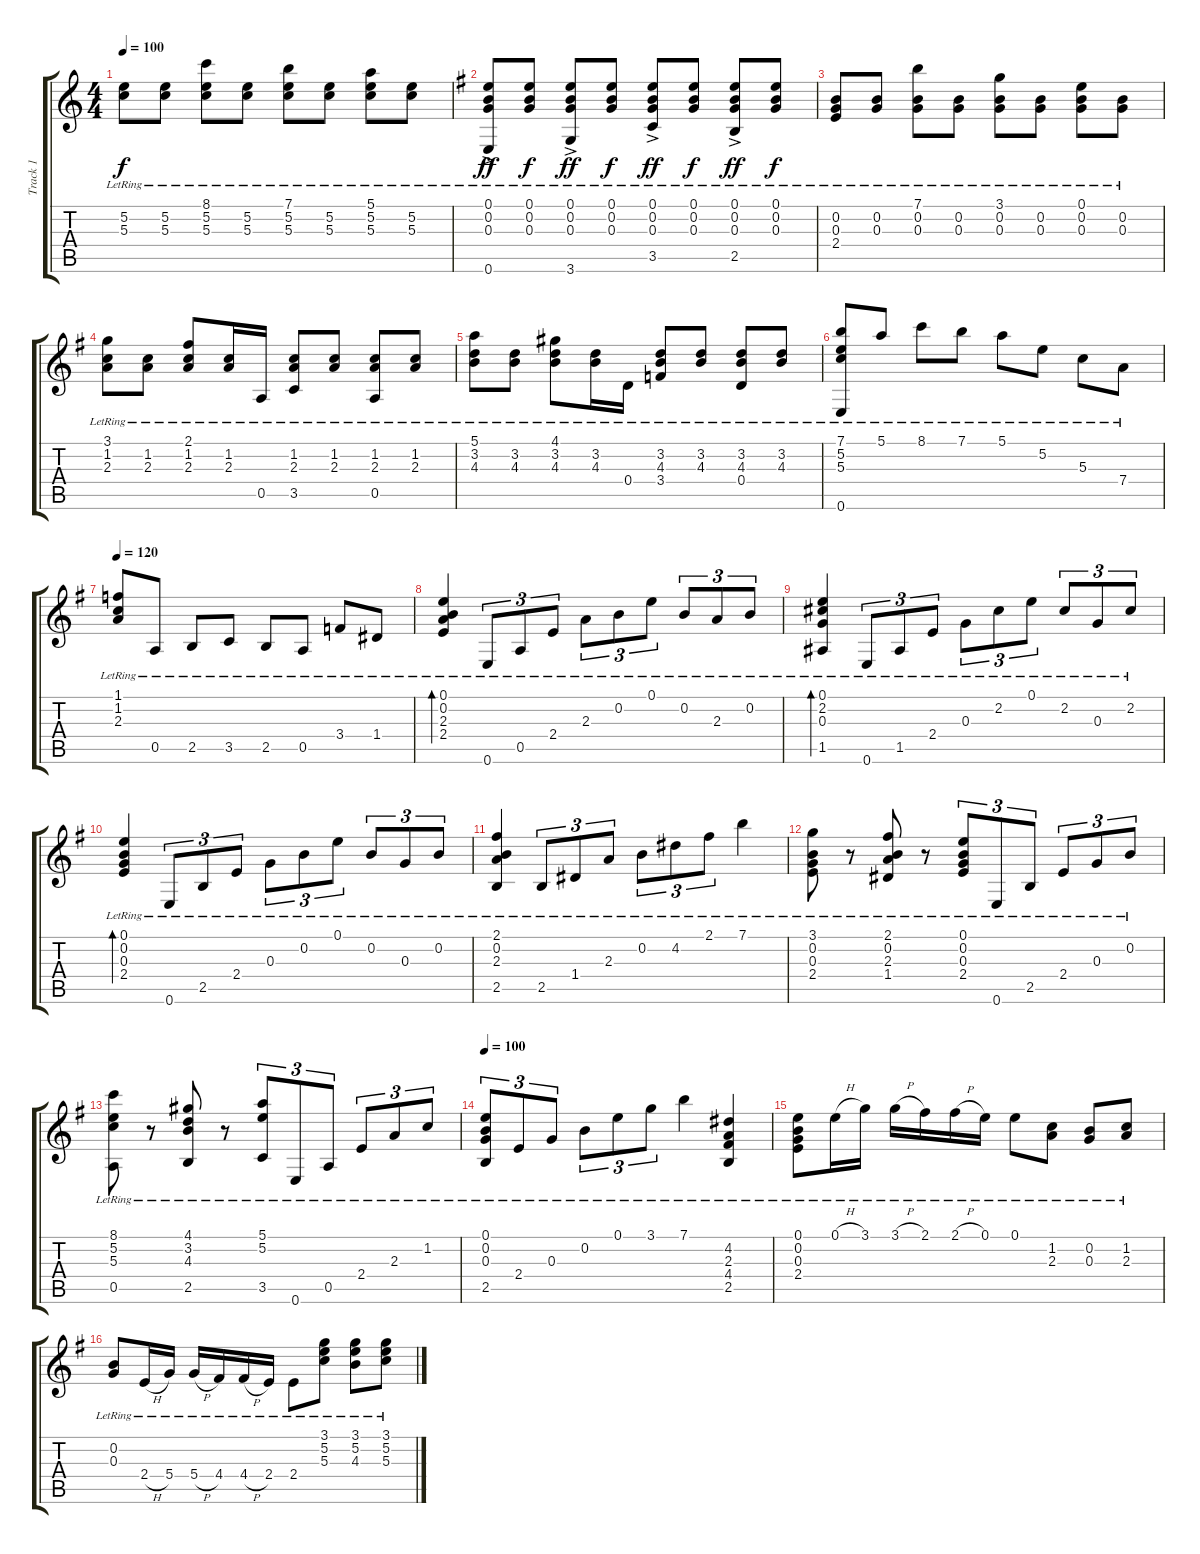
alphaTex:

\track ("Track 1" "Track 1") {instrument acousticguitarsteel}
\staff {score tabs}
\tuning (E4 B3 G3 D3 A2 E2) {hide}
\ts (4 4)
\tempo 100
\clef g2
\ks c
(5.2{lr} 5.3{lr}).8{dy f} (5.2{lr} 5.3{lr}).8 (8.1{lr} 5.2{lr} 5.3{lr}).8 (5.2{lr} 5.3{lr}).8 (7.1{lr} 5.2{lr} 5.3{lr}).8 (5.2{lr} 5.3{lr}).8 (5.1{lr} 5.2{lr} 5.3{lr}).8 (5.2{lr} 5.3{lr}).8 |
\ks g
(0.1{lr} 0.2{lr} 0.3{lr} 0.6{ac lr}).8{dy ff} (0.1{lr} 0.2{lr} 0.3{lr}).8{dy f} (0.1{lr} 0.2{lr} 0.3{lr} 3.6{ac lr}).8{dy ff} (0.1{lr} 0.2{lr} 0.3{lr}).8{dy f} (0.1{lr} 0.2{lr} 0.3{lr} 3.5{ac lr}).8{dy ff} (0.1{lr} 0.2{lr} 0.3{lr}).8{dy f} (0.1{lr} 0.2{lr} 0.3{lr} 2.5{ac lr}).8{dy ff} (0.1{lr} 0.2{lr} 0.3{lr}).8{dy f} |
(0.2{lr} 0.3{lr} 2.4{lr}).8 (0.2{lr} 0.3{lr}).8 (7.1{lr} 0.2{lr} 0.3{lr}).8 (0.2{lr} 0.3{lr}).8 (3.1{lr} 0.2{lr} 0.3{lr}).8 (0.2{lr} 0.3{lr}).8 (0.1{lr} 0.2{lr} 0.3{lr}).8 (0.2{lr} 0.3{lr}).8 |
(3.1{lr} 1.2{lr} 2.3{lr}).8 (1.2{lr} 2.3{lr}).8 (2.1{lr} 1.2{lr} 2.3{lr}).8 (1.2{lr} 2.3{lr}).16 0.5{lr}.16 (1.2{lr} 2.3{lr} 3.5{lr}).8 (1.2{lr} 2.3{lr}).8 (1.2{lr} 2.3{lr} 0.5{lr}).8 (1.2{lr} 2.3{lr}).8 |
(5.1{lr} 3.2{lr} 4.3{lr}).8 (3.2{lr} 4.3{lr}).8 (4.1{lr} 3.2{lr} 4.3{lr}).8 (3.2{lr} 4.3{lr}).16 0.4{lr}.16 (3.2{lr} 4.3{lr} 3.4{lr}).8 (3.2{lr} 4.3{lr}).8 (3.2{lr} 4.3{lr} 0.4{lr}).8 (3.2{lr} 4.3{lr}).8 |
(7.1{lr} 5.2{lr} 5.3{lr} 0.6{lr}).8 5.1{lr}.8 8.1{lr}.8 7.1{lr}.8 5.1{lr}.8 5.2{lr}.8 5.3{lr}.8 7.4{lr}.8 |
\tempo 120
(1.1{lr} 1.2{lr} 2.3{lr}).8 0.5{lr}.8 2.5{lr}.8 3.5{lr}.8 2.5{lr}.8 0.5{lr}.8 3.4{lr}.8 1.4{lr}.8 |
(0.1{lr} 0.2{lr} 2.3{lr} 2.4{lr}).4{bd 120} 0.6{lr}.8{tu (3 2)} 0.5{lr}.8{tu (3 2)} 2.4{lr}.8{tu (3 2)} 2.3{lr}.8{tu (3 2)} 0.2{lr}.8{tu (3 2)} 0.1{lr}.8{tu (3 2)} 0.2{lr}.8{tu (3 2)} 2.3{lr}.8{tu (3 2)} 0.2{lr}.8{tu (3 2)} |
(0.1{lr} 2.2{lr} 0.3{lr} 1.5{lr}).4{bd 120} 0.6{lr}.8{tu (3 2)} 1.5{lr}.8{tu (3 2)} 2.4{lr}.8{tu (3 2)} 0.3{lr}.8{tu (3 2)} 2.2{lr}.8{tu (3 2)} 0.1{lr}.8{tu (3 2)} 2.2{lr}.8{tu (3 2)} 0.3{lr}.8{tu (3 2)} 2.2{lr}.8{tu (3 2)} |
(0.1{lr} 0.2{lr} 0.3{lr} 2.4{lr}).4{bd 120} 0.6{lr}.8{tu (3 2)} 2.5{lr}.8{tu (3 2)} 2.4{lr}.8{tu (3 2)} 0.3{lr}.8{tu (3 2)} 0.2{lr}.8{tu (3 2)} 0.1{lr}.8{tu (3 2)} 0.2{lr}.8{tu (3 2)} 0.3{lr}.8{tu (3 2)} 0.2{lr}.8{tu (3 2)} |
(2.1{lr} 0.2{lr} 2.3{lr} 2.5{lr}).4 2.5{lr}.8{tu (3 2)} 1.4{lr}.8{tu (3 2)} 2.3{lr}.8{tu (3 2)} 0.2{lr}.8{tu (3 2)} 4.2{lr}.8{tu (3 2)} 2.1{lr}.8{tu (3 2)} 7.1{lr}.4 |
(3.1{lr} 0.2{lr} 0.3{lr} 2.4{lr}).8 r.8 (2.1{lr} 0.2{lr} 2.3{lr} 1.4{lr}).8 r.8 (0.1{lr} 0.2{lr} 0.3{lr} 2.4{lr}).8{tu (3 2)} 0.6{lr}.8{tu (3 2)} 2.5{lr}.8{tu (3 2)} 2.4{lr}.8{tu (3 2)} 0.3{lr}.8{tu (3 2)} 0.2{lr}.8{tu (3 2)} |
(8.1{lr} 5.2{lr} 5.3{lr} 0.5{lr}).8 r.8 (4.1{lr} 3.2{lr} 4.3{lr} 2.5{lr}).8 r.8 (5.1{lr} 5.2{lr} 3.5{lr}).8{tu (3 2)} 0.6{lr}.8{tu (3 2)} 0.5{lr}.8{tu (3 2)} 2.4{lr}.8{tu (3 2)} 2.3{lr}.8{tu (3 2)} 1.2{lr}.8{tu (3 2)} |
\tempo 100
(0.1{lr} 0.2{lr} 0.3{lr} 2.5{lr}).8{tu (3 2)} 2.4{lr}.8{tu (3 2)} 0.3{lr}.8{tu (3 2)} 0.2{lr}.8{tu (3 2)} 0.1{lr}.8{tu (3 2)} 3.1{lr}.8{tu (3 2)} 7.1{lr}.4 (4.2{lr} 2.3{lr} 4.4{lr} 2.5{lr}).4 |
(0.1{lr} 0.2{lr} 0.3{lr} 2.4{lr}).8 0.1{h lr}.16 3.1{lr}.16 3.1{h lr}.16 2.1{lr}.16 2.1{h lr}.16 0.1{lr}.16 0.1{lr}.8 (1.2{lr} 2.3{lr}).8 (0.2{lr} 0.3{lr}).8 (1.2{lr} 2.3{lr}).8 |
(0.2{lr} 0.3{lr}).8 2.4{h lr}.16 5.4{lr}.16 5.4{h lr}.16 4.4{lr}.16 4.4{h lr}.16 2.4{lr}.16 2.4{lr}.8 (3.1{lr} 5.2{lr} 5.3{lr}).8 (3.1{lr} 5.2{lr} 4.3{lr}).8 (3.1{lr} 5.2{lr} 5.3{lr}).8
